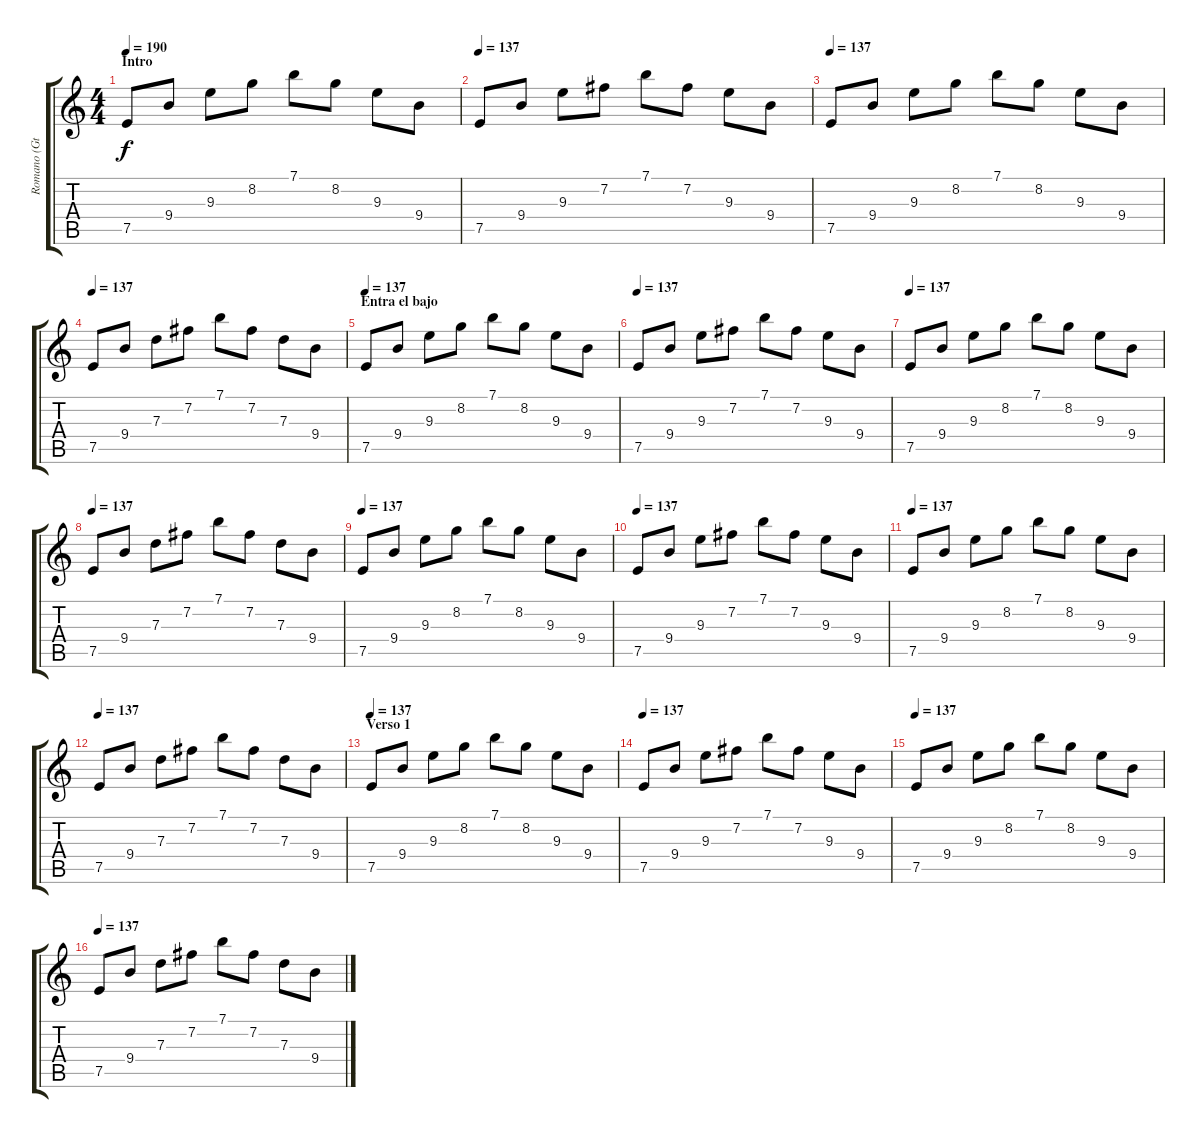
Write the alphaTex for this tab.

\track ("Romano (Gtr 3)" "Romano (Gt") {instrument electricguitarclean}
\staff {score tabs}
\tuning (E4 B3 G3 D3 A2 E2) {hide}
\ts (4 4)
\section ("" "Intro")
\tempo 190
\tempo 137
\tempo 190
\clef g2
\ks c
7.5.8{dy f instrument electricguitarclean} 9.4.8 9.3.8 8.2.8 7.1.8 8.2.8 9.3.8 9.4.8 |
\tempo 137
7.5.8 9.4.8 9.3.8 7.2.8 7.1.8 7.2.8 9.3.8 9.4.8 |
\tempo 137
7.5.8 9.4.8 9.3.8 8.2.8 7.1.8 8.2.8 9.3.8 9.4.8 |
\tempo 137
7.5.8 9.4.8 7.3.8 7.2.8 7.1.8 7.2.8 7.3.8 9.4.8 |
\section ("" "Entra el bajo")
\tempo 137
7.5.8 9.4.8 9.3.8 8.2.8 7.1.8 8.2.8 9.3.8 9.4.8 |
\tempo 137
7.5.8 9.4.8 9.3.8 7.2.8 7.1.8 7.2.8 9.3.8 9.4.8 |
\tempo 137
7.5.8 9.4.8 9.3.8 8.2.8 7.1.8 8.2.8 9.3.8 9.4.8 |
\tempo 137
7.5.8 9.4.8 7.3.8 7.2.8 7.1.8 7.2.8 7.3.8 9.4.8 |
\tempo 137
7.5.8 9.4.8 9.3.8 8.2.8 7.1.8 8.2.8 9.3.8 9.4.8 |
\tempo 137
7.5.8 9.4.8 9.3.8 7.2.8 7.1.8 7.2.8 9.3.8 9.4.8 |
\tempo 137
7.5.8 9.4.8 9.3.8 8.2.8 7.1.8 8.2.8 9.3.8 9.4.8 |
\tempo 137
7.5.8 9.4.8 7.3.8 7.2.8 7.1.8 7.2.8 7.3.8 9.4.8 |
\section ("" "Verso 1")
\tempo 137
7.5.8 9.4.8 9.3.8 8.2.8 7.1.8 8.2.8 9.3.8 9.4.8 |
\tempo 137
7.5.8 9.4.8 9.3.8 7.2.8 7.1.8 7.2.8 9.3.8 9.4.8 |
\tempo 137
7.5.8 9.4.8 9.3.8 8.2.8 7.1.8 8.2.8 9.3.8 9.4.8 |
\tempo 137
7.5.8 9.4.8 7.3.8 7.2.8 7.1.8 7.2.8 7.3.8 9.4.8
